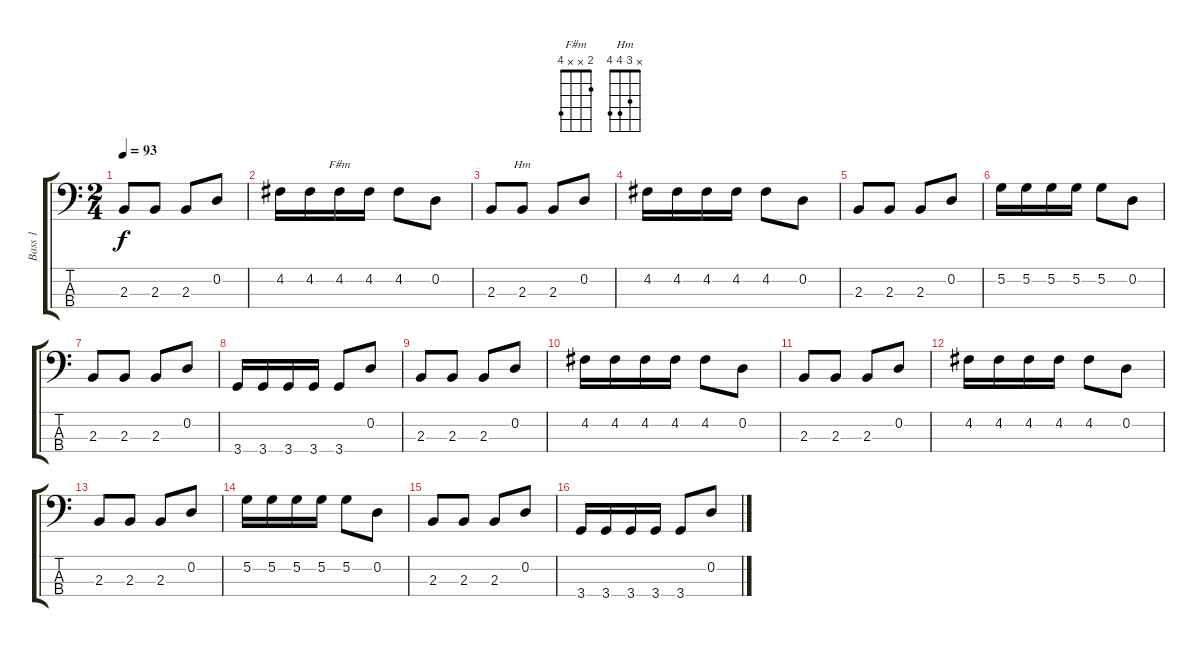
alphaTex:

\track ("Bass 1" "Bass 1") {instrument fretlessbass}
\staff {score tabs}
\tuning (G2 D2 A1 E1) {hide}
\chord ("F#m" 2 x x 4)
\chord ("Hm" x 3 4 4)
\ts (2 4)
\tempo 93
\clef f4
\ks c
2.3.8{dy f} 2.3.8 2.3.8 0.2.8 |
4.2.16 4.2.16 4.2.16{ch "F#m"} 4.2.16 4.2.8 0.2.8 |
2.3.8 2.3.8{ch "Hm"} 2.3.8 0.2.8 |
4.2.16 4.2.16 4.2.16 4.2.16 4.2.8 0.2.8 |
2.3.8 2.3.8 2.3.8 0.2.8 |
5.2.16 5.2.16 5.2.16 5.2.16 5.2.8 0.2.8 |
2.3.8 2.3.8 2.3.8 0.2.8 |
3.4.16 3.4.16 3.4.16 3.4.16 3.4.8 0.2.8 |
2.3.8 2.3.8 2.3.8 0.2.8 |
4.2.16 4.2.16 4.2.16 4.2.16 4.2.8 0.2.8 |
2.3.8 2.3.8 2.3.8 0.2.8 |
4.2.16 4.2.16 4.2.16 4.2.16 4.2.8 0.2.8 |
2.3.8 2.3.8 2.3.8 0.2.8 |
5.2.16 5.2.16 5.2.16 5.2.16 5.2.8 0.2.8 |
2.3.8 2.3.8 2.3.8 0.2.8 |
3.4.16 3.4.16 3.4.16 3.4.16 3.4.8 0.2.8
